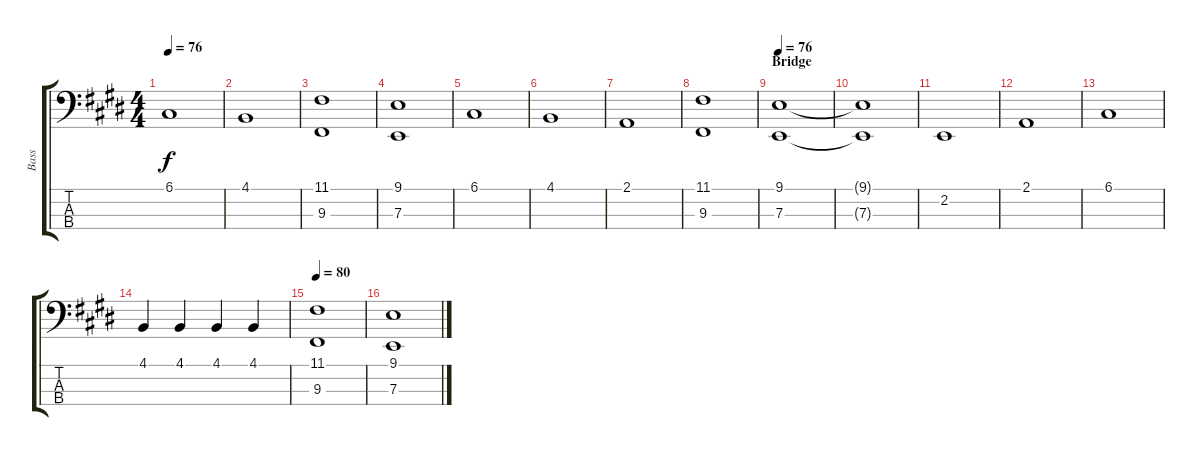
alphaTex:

\track ("Bass" "Bass") {instrument acousticgrandpiano}
\staff {score tabs}
\tuning (G2 D2 A1 E1) {hide}
\ts (4 4)
\tempo 76
\clef f4
\ks e
6.1.1{dy f} |
4.1.1 |
(11.1 9.3).1 |
(9.1 7.3).1 |
6.1.1 |
4.1.1 |
2.1.1 |
(11.1 9.3).1 |
\section ("" "Bridge")
\tempo 76
(9.1 7.3).1 |
(9.1{t} 7.3{t}).1 |
2.2.1 |
2.1.1 |
6.1.1 |
4.1.4 4.1.4 4.1.4 4.1.4 |
\tempo 80
(11.1 9.3).1 |
(9.1 7.3).1
